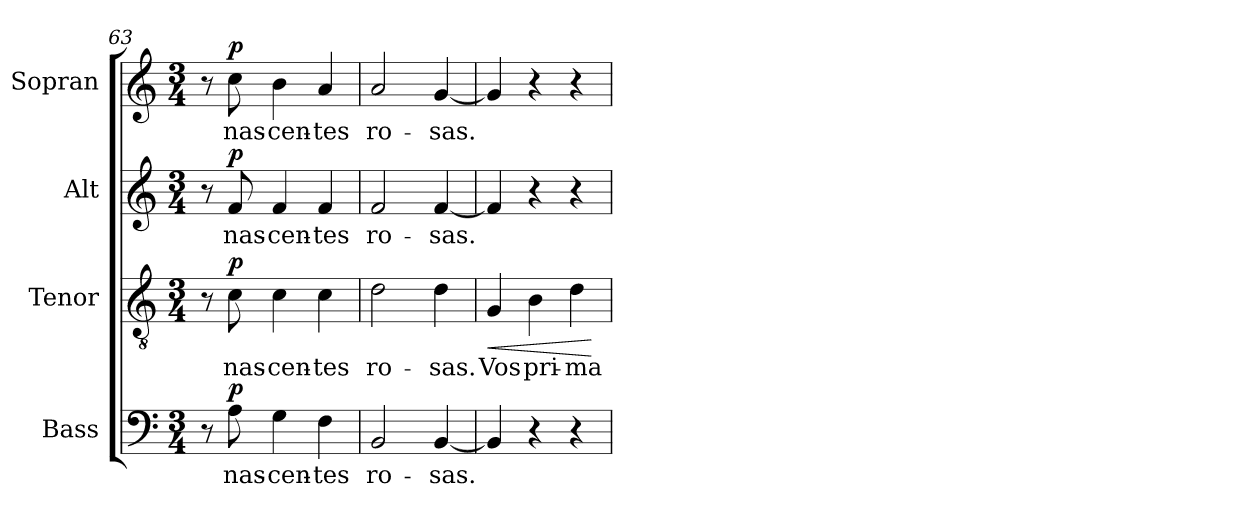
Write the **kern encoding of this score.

**kern	**text	**dynam	**kern	**text	**dynam	**kern	**text	**dynam	**kern	**text	**dynam
*part4	*part4	*part4	*part3	*part3	*part3	*part2	*part2	*part2	*part1	*part1	*part1
*staff4	*staff4	*staff4	*staff3	*staff3	*staff3	*staff2	*staff2	*staff2	*staff1	*staff1	*staff1
*I"Bass	*	*	*I"Tenor	*	*	*I"Alt	*	*	*I"Sopran	*	*
*I'B.	*	*	*I'T.	*	*	*I'A.	*	*	*I'S.	*	*
*clefF4	*	*	*clefGv2	*	*	*clefG2	*	*	*clefG2	*	*
*k[]	*	*	*k[]	*	*	*k[]	*	*	*k[]	*	*
*C:	*	*	*C:	*	*	*C:	*	*	*C:	*	*
*M3/4	*	*	*M3/4	*	*	*M3/4	*	*	*M3/4	*	*
=63	=63	=63	=63	=63	=63	=63	=63	=63	=63	=63	=63
8r	.	.	8r	.	.	8r	.	.	8r	.	.
!	!LO:LY:b	!LO:DY:a	!	!LO:LY:b	!LO:DY:a	!	!LO:LY:b	!LO:DY:a	!	!LO:LY:b	!LO:DY:a
8A\	nas-	p	8c\	nas-	p	8f/	nas-	p	8cc\	nas-	p
!	!LO:LY:b	!	!	!LO:LY:b	!	!	!LO:LY:b	!	!	!LO:LY:b	!
4G\	-cen-	.	4c\	-cen-	.	4f/	-cen-	.	4b\	-cen-	.
!	!LO:LY:b	!	!	!LO:LY:b	!	!	!LO:LY:b	!	!	!LO:LY:b	!
4F\	-tes	.	4c\	-tes	.	4f/	-tes	.	4a/	-tes	.
=64	=64	=64	=64	=64	=64	=64	=64	=64	=64	=64	=64
!	!LO:LY:b	!	!	!LO:LY:b	!	!	!LO:LY:b	!	!	!LO:LY:b	!
2BB/	ro-	.	2d\	ro-	.	2f/	ro-	.	2a/	ro-	.
!	!LO:LY:b	!	!	!LO:LY:b	!	!	!LO:LY:b	!	!	!LO:LY:b	!
[4BB/	-sas.	.	4d\	-sas.	.	[4f/	-sas.	.	[4g/	-sas.	.
!!LO:LB:g=z
=65	=65	=65	=65	=65	=65	=65	=65	=65	=65	=65	=65
!	!	!	!	!LO:LY:b	!LO:HP:b	!	!	!	!	!	!
4BB/]	.	.	4G/	Vos	<	4f/]	.	.	4g/]	.	.
!	!	!	!	!LO:LY:b	!	!	!	!	!	!	!
4r	.	.	4B\	pri-	.	4r	.	.	4r	.	.
!	!	!	!	!LO:LY:b	!	!	!	!	!	!	!
4r	.	.	4d\	-ma	.	4r	.	.	4r	.	.
.	.	.	.	.	[	.	.	.	.	.	.
=	=	=	=	=	=	=	=	=	=	=	=
*-	*-	*-	*-	*-	*-	*-	*-	*-	*-	*-	*-
